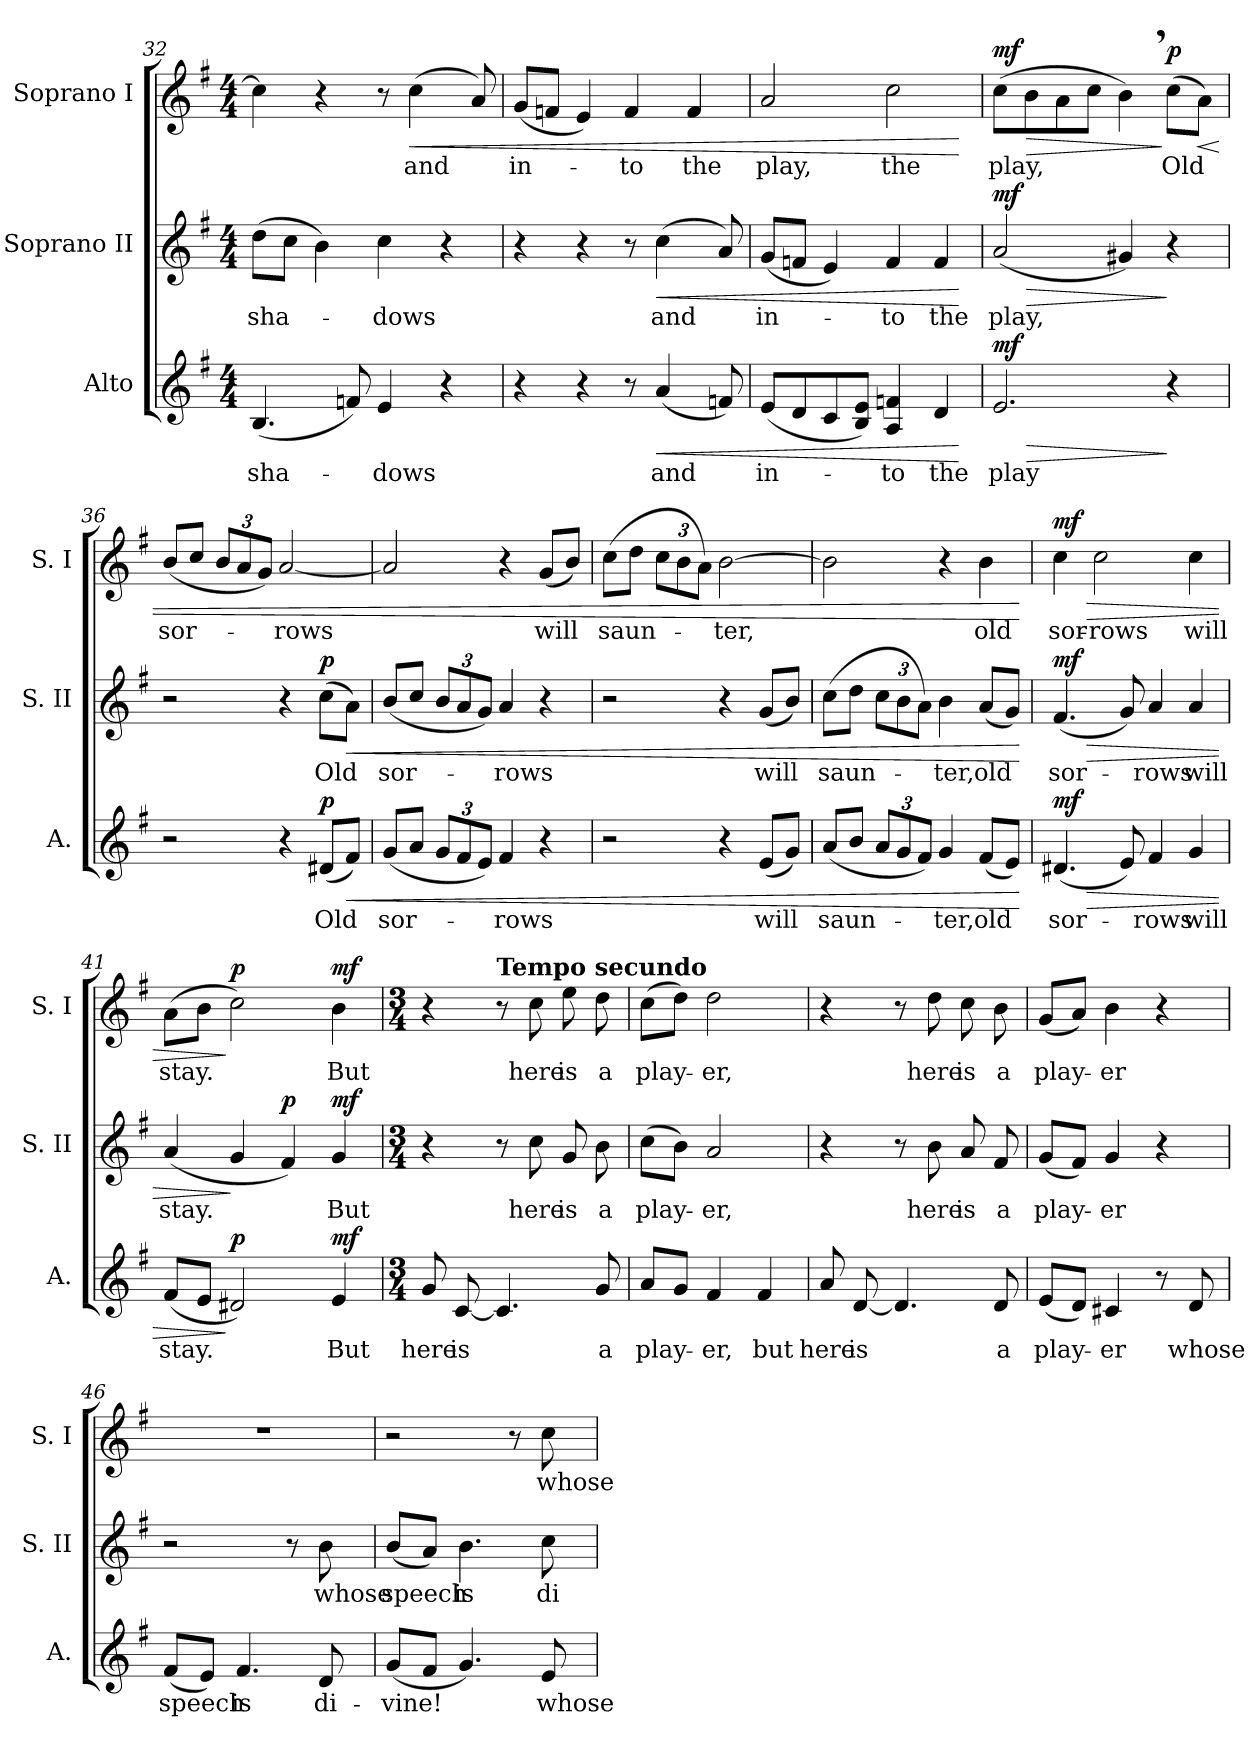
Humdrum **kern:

**kern	**text	**dynam	**kern	**text	**dynam	**kern	**text	**dynam
*part3	*part3	*part3	*part2	*part2	*part2	*part1	*part1	*part1
*staff3	*staff3	*staff3	*staff2	*staff2	*staff2	*staff1	*staff1	*staff1
*I"Alto	*	*	*I"Soprano II	*	*	*I"Soprano I	*	*
*I'A.	*	*	*I'S. II	*	*	*I'S. I	*	*
*clefG2	*	*	*clefG2	*	*	*clefG2	*	*
*k[f#]	*	*	*k[f#]	*	*	*k[f#]	*	*
*M4/4	*	*	*M4/4	*	*	*M4/4	*	*
=32	=32	=32	=32	=32	=32	=32	=32	=32
!	!LO:LY:b	!	!	!LO:LY:b	!	!	!	!
(<4.B/	sha-	.	(>8dd\L	sha-	.	4cc\]	.	.
.	.	.	8cc\J	.	.	.	.	.
.	.	.	4b\)	.	.	4r	.	.
8fn/)	.	.	.	.	.	.	.	.
!	!LO:LY:b	!	!	!LO:LY:b	!	!	!	!
4e/	-dows	.	4cc\	-dows	.	8r	.	.
!	!	!	!	!	!	!	!LO:LY:b	!LO:HP:b
.	.	.	.	.	.	(>4cc\	and	<
4r	.	.	4r	.	.	.	.	.
.	.	.	.	.	.	8a/)	.	.
!!LO:LB:g=z
=33	=33	=33	=33	=33	=33	=33	=33	=33
!	!	!	!	!	!	!	!LO:LY:b	!
4r	.	.	4r	.	.	(<8g/L	in-	.
.	.	.	.	.	.	8fn/J	.	.
4r	.	.	4r	.	.	4e/)	.	.
!	!	!	!	!	!	!	!LO:LY:b	!
8r	.	.	8r	.	.	4f/	-to	.
!	!LO:LY:b	!LO:HP:b	!	!LO:LY:b	!LO:HP:b	!	!	!
(<4a/	and	<	(>4cc\	and	<	.	.	.
!	!	!	!	!	!	!	!LO:LY:b	!
.	.	.	.	.	.	4f/	the	.
8fn/)	.	.	8a/)	.	.	.	.	.
=34	=34	=34	=34	=34	=34	=34	=34	=34
!	!LO:LY:b	!	!	!LO:LY:b	!	!	!LO:LY:b	!
(<8e/L	in-	.	(<8g/L	in-	.	2a/	play,	.
8d/	.	.	8fn/J	.	.	.	.	.
8c/	.	.	4e/)	.	.	.	.	.
8B/ 8e/J)	.	.	.	.	.	.	.	.
!	!LO:LY:b	!	!	!LO:LY:b	!	!	!LO:LY:b	!
4A/ 4fn/	-to	.	4f/	to	.	2cc\	the	.
!	!LO:LY:b	!	!	!LO:LY:b	!	!	!	!
4d/	the	.	4f/	-the	.	.	.	.
.	.	[	.	.	[	.	.	[
=35	=35	=35	=35	=35	=35	=35	=35	=35
!	!LO:LY:b	!LO:HP:b	!	!LO:LY:b	!LO:HP:b	!	!LO:LY:b	!LO:HP:b
!	!	!LO:DY:n=1:b	!	!	!LO:DY:n=1:b	!	!	!LO:DY:n=1:b
2.e/	play	> mf	(<2a/	play,	> mf	(>8cc\L	play,	> mf
.	.	.	.	.	.	8b\	.	.
.	.	.	.	.	.	8a\	.	.
.	.	.	.	.	.	8cc\J	.	.
.	.	.	4g#X/)	.	.	4b,\)	.	.
!	!	!	!	!	!	!	!LO:LY:b	!LO:DY:n=2:b
4r	.	]	4r	.	]	(>8cc\L	Old	] p
!	!	!	!	!	!	!	!	!LO:HP:b
.	.	.	.	.	.	8a\J)	.	<
=36	=36	=36	=36	=36	=36	=36	=36	=36
!	!	!	!	!	!	!	!LO:LY:b	!
2r	.	.	2r	.	.	(<8b/L	sor-	.
.	.	.	.	.	.	8cc/J	.	.
.	.	.	.	.	.	12b/L	.	.
.	.	.	.	.	.	12a/	.	.
.	.	.	.	.	.	12g/J)	.	.
!	!	!	!	!	!	!	!LO:LY:b	!
4r	.	.	4r	.	.	[2a/	-rows	.
!	!LO:LY:b	!LO:DY:b	!	!LO:LY:b	!LO:DY:b	!	!	!
(<8d#X/L	Old	p	(>8cc\L	Old	p	.	.	.
!	!	!LO:HP:b	!	!	!LO:HP:b	!	!	!
8f#/J)	.	<	8a\J)	.	<	.	.	.
=37	=37	=37	=37	=37	=37	=37	=37	=37
!	!LO:LY:b	!	!	!LO:LY:b	!	!	!	!
(<8g/L	sor-	.	(<8b/L	sor-	.	2a/]	.	.
8a/J	.	.	8cc/J	.	.	.	.	.
12g/L	.	.	12b/L	.	.	.	.	.
12f#/	.	.	12a/	.	.	.	.	.
12e/J)	.	.	12g/J)	.	.	.	.	.
!	!LO:LY:b	!	!	!LO:LY:b	!	!	!	!
4f#/	-rows	.	4a/	-rows	.	4r	.	.
!	!	!	!	!	!	!	!LO:LY:b	!
4r	.	.	4r	.	.	(<8g/L	will	.
.	.	.	.	.	.	8b/J)	.	.
=38	=38	=38	=38	=38	=38	=38	=38	=38
!	!	!	!	!	!	!	!LO:LY:b	!
2r	.	.	2r	.	.	(>8cc\L	saun-	.
.	.	.	.	.	.	8dd\J	.	.
.	.	.	.	.	.	12cc\L	.	.
.	.	.	.	.	.	12b\	.	.
.	.	.	.	.	.	12a\J)	.	.
!	!	!	!	!	!	!	!LO:LY:b	!
4r	.	.	4r	.	.	[2b\	-ter,	.
!	!LO:LY:b	!	!	!LO:LY:b	!	!	!	!
(<8e/L	will	.	(<8g/L	will	.	.	.	.
8g/J)	.	.	8b/J)	.	.	.	.	.
!!LO:LB:g=z
=39	=39	=39	=39	=39	=39	=39	=39	=39
!	!LO:LY:b	!	!	!LO:LY:b	!	!	!	!
(<8a/L	saun-	.	(>8cc\L	saun-	.	2b\]	.	.
8b/J	.	.	8dd\J	.	.	.	.	.
12a/L	.	.	12cc\L	.	.	.	.	.
12g/	.	.	12b\	.	.	.	.	.
12f#/J)	.	.	12a\J)	.	.	.	.	.
!	!LO:LY:b	!	!	!LO:LY:b	!	!	!	!
4g/	-ter,	.	4b\	-ter,	.	4r	.	.
!	!LO:LY:b	!	!	!LO:LY:b	!	!	!LO:LY:b	!
(<8f#/L	old	.	(<8a/L	old	.	4b\	old	.
8e/J)	.	.	8g/J)	.	.	.	.	.
.	.	[	.	.	[	.	.	[
=40	=40	=40	=40	=40	=40	=40	=40	=40
!	!LO:LY:b	!LO:HP:b	!	!LO:LY:b	!LO:HP:b	!	!LO:LY:b	!LO:HP:b
!	!	!LO:DY:n=1:b	!	!	!LO:DY:n=1:b	!	!	!LO:DY:n=1:b
(<4.d#X/	sor-	> mf	(<4.f#/	sor-	> mf	4cc\	sor-	> mf
!	!	!	!	!	!	!	!LO:LY:b	!
.	.	.	.	.	.	2cc\	-rows	.
8e/)	.	.	8g/)	.	.	.	.	.
!	!LO:LY:b	!	!	!LO:LY:b	!	!	!	!
4f#/	-rows	.	4a/	-rows	.	.	.	.
!	!LO:LY:b	!	!	!LO:LY:b	!	!	!LO:LY:b	!
4g/	will	.	4a/	will	.	4cc\	will	.
=41	=41	=41	=41	=41	=41	=41	=41	=41
!	!LO:LY:b	!	!	!LO:LY:b	!	!	!LO:LY:b	!
(<8f#/L	stay.	.	(<4a/	stay.	.	(>8a\L	stay.	.
8e/J	.	.	.	.	.	8b\J	.	.
!	!	!LO:DY:n=1:b	!	!	!	!	!	!LO:DY:n=1:b
2d#X/)	.	] p	4g/	.	]	2cc\)	.	] p
!	!	!	!	!	!LO:DY:b	!	!	!
.	.	.	4f#/)	.	p	.	.	.
!	!LO:LY:b	!LO:DY:n=2:b	!	!LO:LY:b	!LO:DY:b	!	!LO:LY:b	!LO:DY:n=2:b
4e/	But	mf	4g/	But	mf	4b\	But	mf
=42	=42	=42	=42	=42	=42	=42	=42	=42
*M3/4	*	*	*M3/4	*	*	*M3/4	*	*
!	!LO:LY:b	!	!	!	!	!	!	!
8g/	here	.	4r	.	.	4r	.	.
!	!LO:LY:b	!	!	!	!	!	!	!
[8c/	is	.	.	.	.	.	.	.
*	*	*	*	*	*	*MM105	*	*
!	!	!	!	!	!	!LO:TX:a:B:t=Tempo secundo	!	!
4.c/]	.	.	8r	.	.	8r	.	.
!	!	!	!	!LO:LY:b	!	!	!LO:LY:b	!
.	.	.	8cc\	here	.	8cc\	here	.
!	!	!	!	!LO:LY:b	!	!	!LO:LY:b	!
.	.	.	8g/	is	.	8ee\	is	.
!	!LO:LY:b	!	!	!LO:LY:b	!	!	!LO:LY:b	!
8g/	a	.	8b\	a	.	8dd\	a	.
=43	=43	=43	=43	=43	=43	=43	=43	=43
!	!LO:LY:b	!	!	!LO:LY:b	!	!	!LO:LY:b	!
8a/L	play-	.	(>8cc\L	play-	.	(>8cc\L	play-	.
8g/J	.	.	8b\J)	.	.	8dd\J)	.	.
!	!LO:LY:b	!	!	!LO:LY:b	!	!	!LO:LY:b	!
4f#/	-er,	.	2a/	-er,	.	2dd\	-er,	.
!	!LO:LY:b	!	!	!	!	!	!	!
4f#/	but	.	.	.	.	.	.	.
=44	=44	=44	=44	=44	=44	=44	=44	=44
!	!LO:LY:b	!	!	!	!	!	!	!
8a/	here	.	4r	.	.	4r	.	.
!	!LO:LY:b	!	!	!	!	!	!	!
[8d/	is	.	.	.	.	.	.	.
4.d/]	.	.	8r	.	.	8r	.	.
!	!	!	!	!LO:LY:b	!	!	!LO:LY:b	!
.	.	.	8b\	here	.	8dd\	here	.
!	!	!	!	!LO:LY:b	!	!	!LO:LY:b	!
.	.	.	8a/	is	.	8cc\	is	.
!	!LO:LY:b	!	!	!LO:LY:b	!	!	!LO:LY:b	!
8d/	a	.	8f#/	a	.	8b\	a	.
!!LO:PB:g=z
=45	=45	=45	=45	=45	=45	=45	=45	=45
!	!LO:LY:b	!	!	!LO:LY:b	!	!	!LO:LY:b	!
(<8e/L	play-	.	(<8g/L	play-	.	(<8g/L	play-	.
8d/J)	.	.	8f#/J)	.	.	8a/J)	.	.
!	!LO:LY:b	!	!	!LO:LY:b	!	!	!LO:LY:b	!
4c#X/	-er	.	4g/	-er	.	4b\	-er	.
8r	.	.	4r	.	.	4r	.	.
!	!LO:LY:b	!	!	!	!	!	!	!
8d/	whose	.	.	.	.	.	.	.
=46	=46	=46	=46	=46	=46	=46	=46	=46
!	!LO:LY:b	!	!	!	!	!	!	!
(<8f#/L	speech	.	2r	.	.	2.r	.	.
8e/J)	.	.	.	.	.	.	.	.
!	!LO:LY:b	!	!	!	!	!	!	!
4.f#/	is	.	.	.	.	.	.	.
.	.	.	8r	.	.	.	.	.
!	!LO:LY:b	!	!	!LO:LY:b	!	!	!	!
8d/	di-	.	8b\	whose	.	.	.	.
=47	=47	=47	=47	=47	=47	=47	=47	=47
!	!LO:LY:b	!	!	!LO:LY:b	!	!	!	!
(<8g/L	-vine!	.	(<8b/L	speech	.	2r	.	.
8f#/J	.	.	8a/J)	.	.	.	.	.
!	!	!	!	!LO:LY:b	!	!	!	!
4.g/)	.	.	4.b\	is	.	.	.	.
.	.	.	.	.	.	8r	.	.
!	!LO:LY:b	!	!	!LO:LY:b	!	!	!LO:LY:b	!
8e/	whose	.	8cc\	di-	.	8cc\	whose	.
=	=	=	=	=	=	=	=	=
*-	*-	*-	*-	*-	*-	*-	*-	*-
